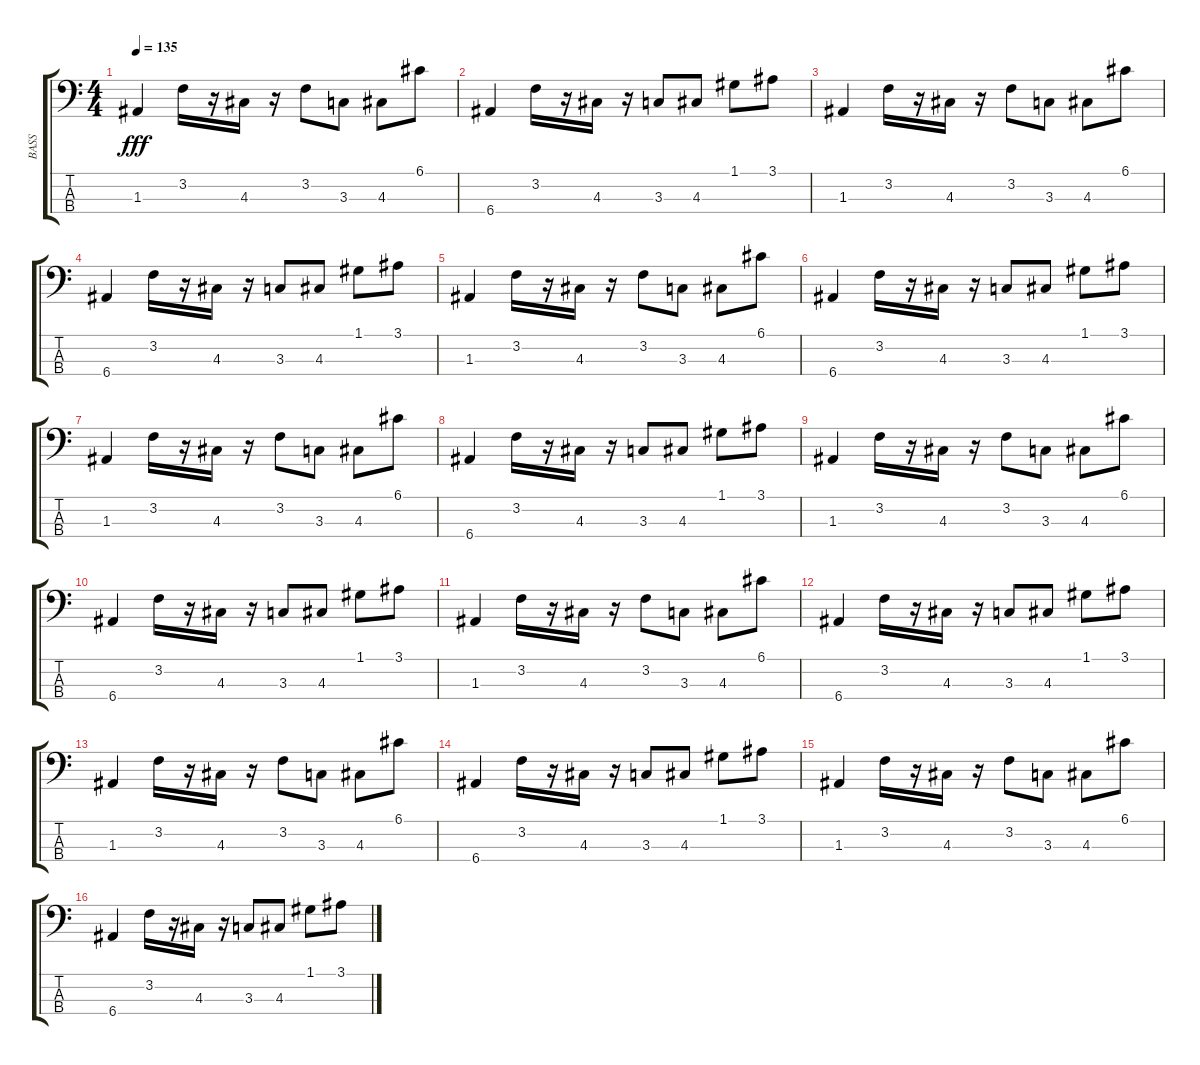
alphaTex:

\track ("BASS" "BASS") {instrument electricbasspick}
\staff {score tabs}
\tuning (G2 D2 A1 E1) {hide}
\ts (4 4)
\tempo 135
\clef f4
\ks c
1.3.4{dy fff} 3.2.16 r.16 4.3.16 r.16 3.2.8 3.3.8 4.3.8 6.1.8 |
6.4.4 3.2.16 r.16 4.3.16 r.16 3.3.8 4.3.8 1.1.8 3.1.8 |
1.3.4 3.2.16 r.16 4.3.16 r.16 3.2.8 3.3.8 4.3.8 6.1.8 |
6.4.4 3.2.16 r.16 4.3.16 r.16 3.3.8 4.3.8 1.1.8 3.1.8 |
1.3.4 3.2.16 r.16 4.3.16 r.16 3.2.8 3.3.8 4.3.8 6.1.8 |
6.4.4 3.2.16 r.16 4.3.16 r.16 3.3.8 4.3.8 1.1.8 3.1.8 |
1.3.4 3.2.16 r.16 4.3.16 r.16 3.2.8 3.3.8 4.3.8 6.1.8 |
6.4.4 3.2.16 r.16 4.3.16 r.16 3.3.8 4.3.8 1.1.8 3.1.8 |
1.3.4 3.2.16 r.16 4.3.16 r.16 3.2.8 3.3.8 4.3.8 6.1.8 |
6.4.4 3.2.16 r.16 4.3.16 r.16 3.3.8 4.3.8 1.1.8 3.1.8 |
1.3.4 3.2.16 r.16 4.3.16 r.16 3.2.8 3.3.8 4.3.8 6.1.8 |
6.4.4 3.2.16 r.16 4.3.16 r.16 3.3.8 4.3.8 1.1.8 3.1.8 |
1.3.4 3.2.16 r.16 4.3.16 r.16 3.2.8 3.3.8 4.3.8 6.1.8 |
6.4.4 3.2.16 r.16 4.3.16 r.16 3.3.8 4.3.8 1.1.8 3.1.8 |
1.3.4 3.2.16 r.16 4.3.16 r.16 3.2.8 3.3.8 4.3.8 6.1.8 |
6.4.4 3.2.16 r.16 4.3.16 r.16 3.3.8 4.3.8 1.1.8 3.1.8
